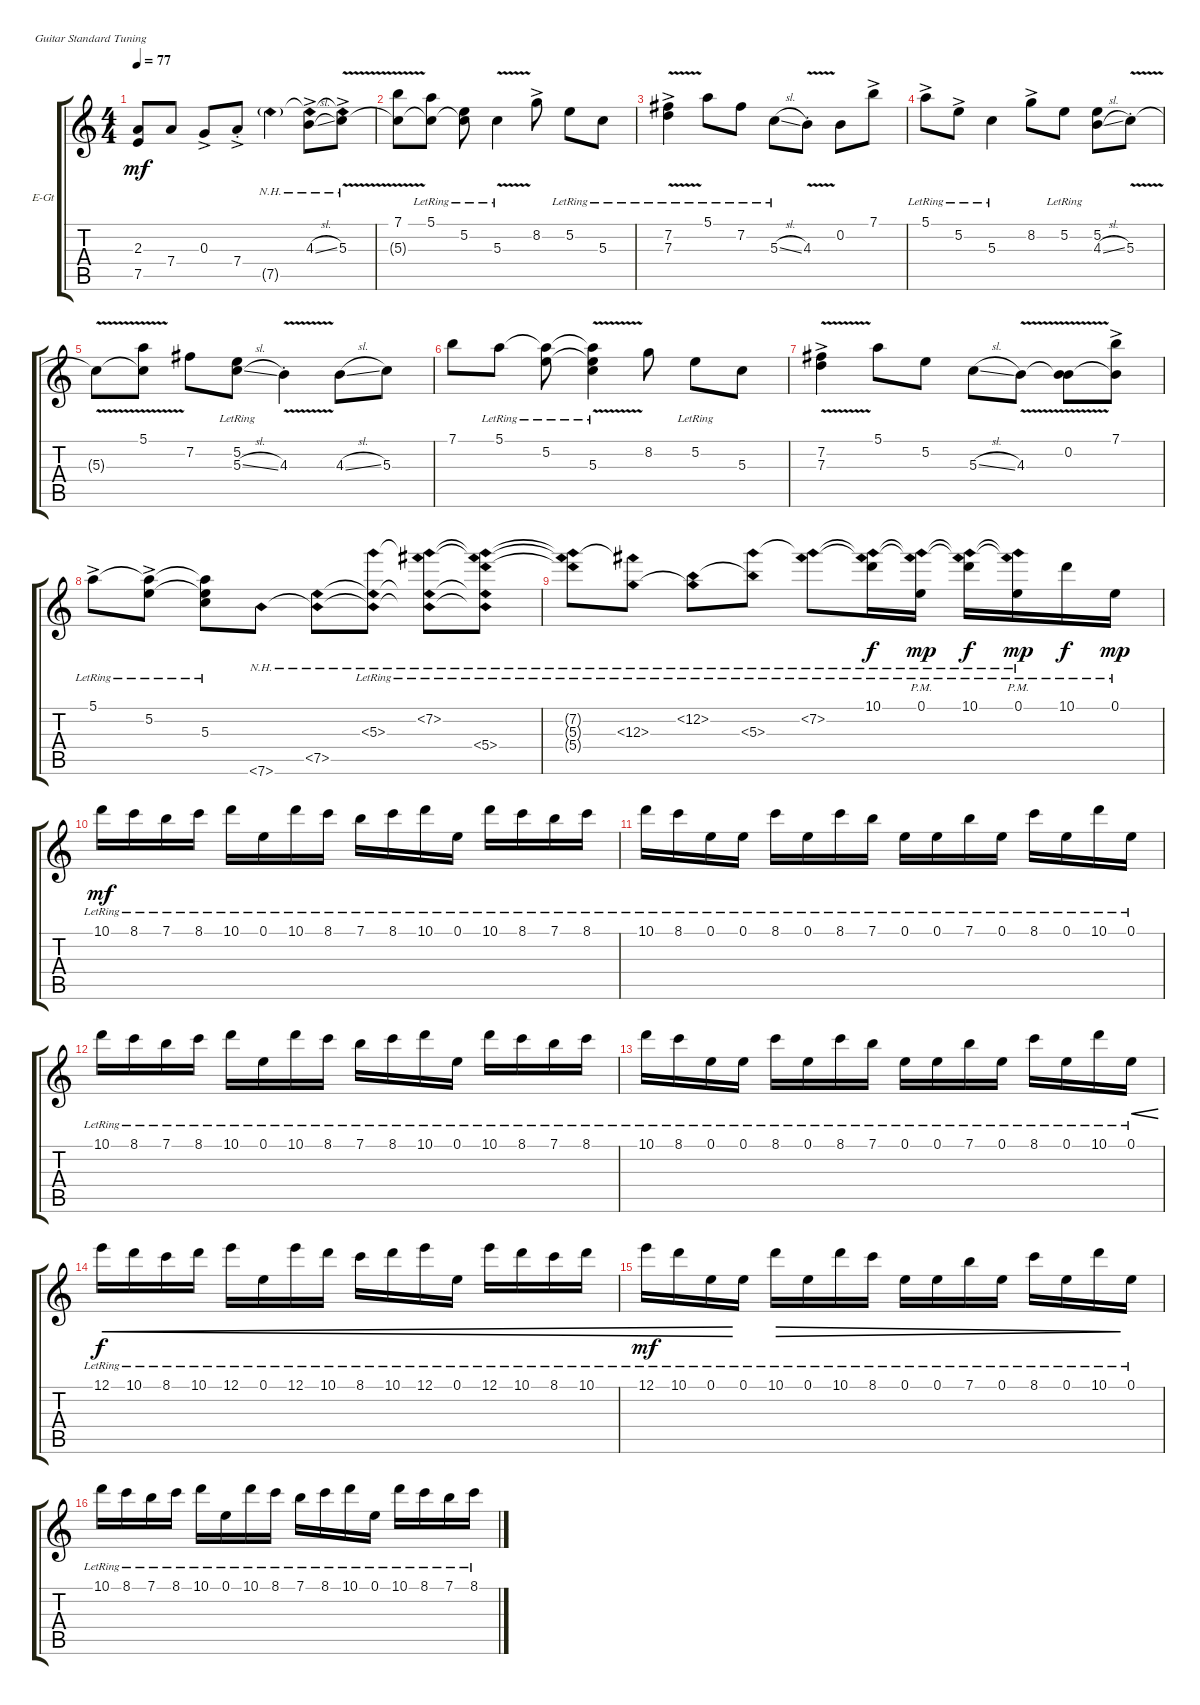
\bracketExtendMode groupsimilarinstruments
\firstSystemTrackNameOrientation horizontal
\otherSystemsTrackNameOrientation horizontal
\track ("Лидер гт. Юрий Каспарян" "E-Gt") {instrument electricguitarclean}
\staff {score tabs}
\tuning (E4 B3 G3 D3 A2 E2)
\ts (4 4)
\tempo 77
\clef g2
\ks c
(2.3{t} 7.5).8{dy mf} 7.4.8 0.3{ac}.8 7.4{ac st}.8 7.5{nh g}.4 (4.3{sl ac} 7.5{nh t}).8 (5.3{v ac} 7.5{nh t}).8 |
(7.1 5.3{t}).8 (5.1{lr} 5.3{t}).8 (5.2{lr} 5.3{t}).8 5.3{v lr}.4 8.2{ac}.8 5.2{lr}.8 5.3{lr}.8 |
(7.2{v ac} 7.3{v lr}).4 5.1{lr}.8 7.2{lr}.8 5.3{sl lr}.8 4.3{v st}.8 0.2.8 7.1{ac}.8 |
5.1{ac lr}.8 5.2{ac lr}.8 5.3{lr}.4 8.2{ac}.8 5.2{lr}.8 (4.3{sl} 5.2).8 5.3{v st}.8 |
5.3{v t}.8 (5.1 5.3{t}).8 7.2.8 (5.3{sl lr} 5.2).8 4.3{v st}.4 4.3{sl}.8 5.3.8 |
7.1.8 5.1{lr}.8 (5.2{lr} 5.1{lr t}).8 (5.3{v lr} 5.2{lr t} 5.1{lr t}).4 8.2.8 5.2{lr}.8 5.3.8 |
(7.2{v ac} 7.3{v}).4 5.1.8 5.2.8 5.3{sl}.8 4.3{v}.8 (0.2 4.3{t}).8 (7.1{ac} 4.3{t}).8 |
5.1{ac lr}.8 (5.2{ac} 5.1{lr t}).8 (5.3 5.2{t} 5.1{lr t}).8 7.6{nh}.8 (7.5{nh} 7.6{nh t}).8 (5.3{nh lr} 7.5{nh t} 7.6{nh t}).8 (7.2{nh} 5.3{nh lr t} 7.5{nh t} 7.6{nh t}).8 (5.4{nh} 7.2{nh t} 5.3{nh lr t} 7.5{nh t} 7.6{nh t}).8 |
(5.4{nh lr t} 5.3{nh lr t} 7.2{nh lr t}).8 (12.3{nh lr} 7.2{nh lr t}).8 (12.2{nh lr} 12.3{nh lr t}).8 (5.3{nh lr} 12.2{nh lr t}).8 (7.2{nh lr} 5.3{nh lr t}).8 (7.2{nh lr t} 5.3{nh lr t} 10.1).16{dy f} (0.1{pm} 5.3{nh lr t} 7.2{nh lr t}).16{dy mp} (10.1 5.3{nh lr t} 7.2{nh lr t}).16{dy f} (0.1{pm} 5.3{nh lr t} 7.2{nh lr t}).16{dy mp} 10.1{lr}.16{dy f} 0.1{lr}.16{dy mp} |
10.1{lr}.16{dy mf} 8.1{lr}.16 7.1{lr}.16 8.1{lr}.16 10.1{lr}.16 0.1{lr}.16 10.1{lr}.16 8.1{lr}.16 7.1{lr}.16 8.1{lr}.16 10.1{lr}.16 0.1{lr}.16 10.1{lr}.16 8.1{lr}.16 7.1{lr}.16 8.1{lr}.16 |
10.1{lr}.16 8.1{lr}.16 0.1{lr}.16 0.1{lr}.16 8.1{lr}.16 0.1{lr}.16 8.1{lr}.16 7.1{lr}.16 0.1{lr}.16 0.1{lr}.16 7.1{lr}.16 0.1{lr}.16 8.1{lr}.16 0.1{lr}.16 10.1{lr}.16 0.1{lr}.16 |
10.1{lr}.16 8.1{lr}.16 7.1{lr}.16 8.1{lr}.16 10.1{lr}.16 0.1{lr}.16 10.1{lr}.16 8.1{lr}.16 7.1{lr}.16 8.1{lr}.16 10.1{lr}.16 0.1{lr}.16 10.1{lr}.16 8.1{lr}.16 7.1{lr}.16 8.1{lr}.16 |
10.1{lr}.16 8.1{lr}.16 0.1{lr}.16 0.1{lr}.16 8.1{lr}.16 0.1{lr}.16 8.1{lr}.16 7.1{lr}.16 0.1{lr}.16 0.1{lr}.16 7.1{lr}.16 0.1{lr}.16 8.1{lr}.16 0.1{lr}.16 10.1{lr}.16 0.1{lr}.16{cre} |
12.1{lr}.16{cre dy f} 10.1{lr}.16{cre} 8.1{lr}.16{cre} 10.1{lr}.16{cre} 12.1{lr}.16{cre} 0.1{lr}.16{cre} 12.1{lr}.16{cre} 10.1{lr}.16{cre} 8.1{lr}.16{cre} 10.1{lr}.16{cre} 12.1{lr}.16{cre} 0.1{lr}.16{cre} 12.1{lr}.16{cre} 10.1{lr}.16{cre} 8.1{lr}.16{cre} 10.1{lr}.16{cre} |
12.1{lr}.16{cre dy mf} 10.1{lr}.16{cre} 0.1{lr}.16{cre} 0.1{lr}.16 10.1{lr}.16{dec} 0.1{lr}.16{dec} 10.1{lr}.16{dec} 8.1{lr}.16{dec} 0.1{lr}.16{dec} 0.1{lr}.16{dec} 7.1{lr}.16{dec} 0.1{lr}.16{dec} 8.1{lr}.16{dec} 0.1{lr}.16{dec} 10.1{lr}.16{dec} 0.1{lr}.16 |
10.1{lr}.16 8.1{lr}.16 7.1{lr}.16 8.1{lr}.16 10.1{lr}.16 0.1{lr}.16 10.1{lr}.16 8.1{lr}.16 7.1{lr}.16 8.1{lr}.16 10.1{lr}.16 0.1{lr}.16 10.1{lr}.16 8.1{lr}.16 7.1{lr}.16 8.1{lr}.16
